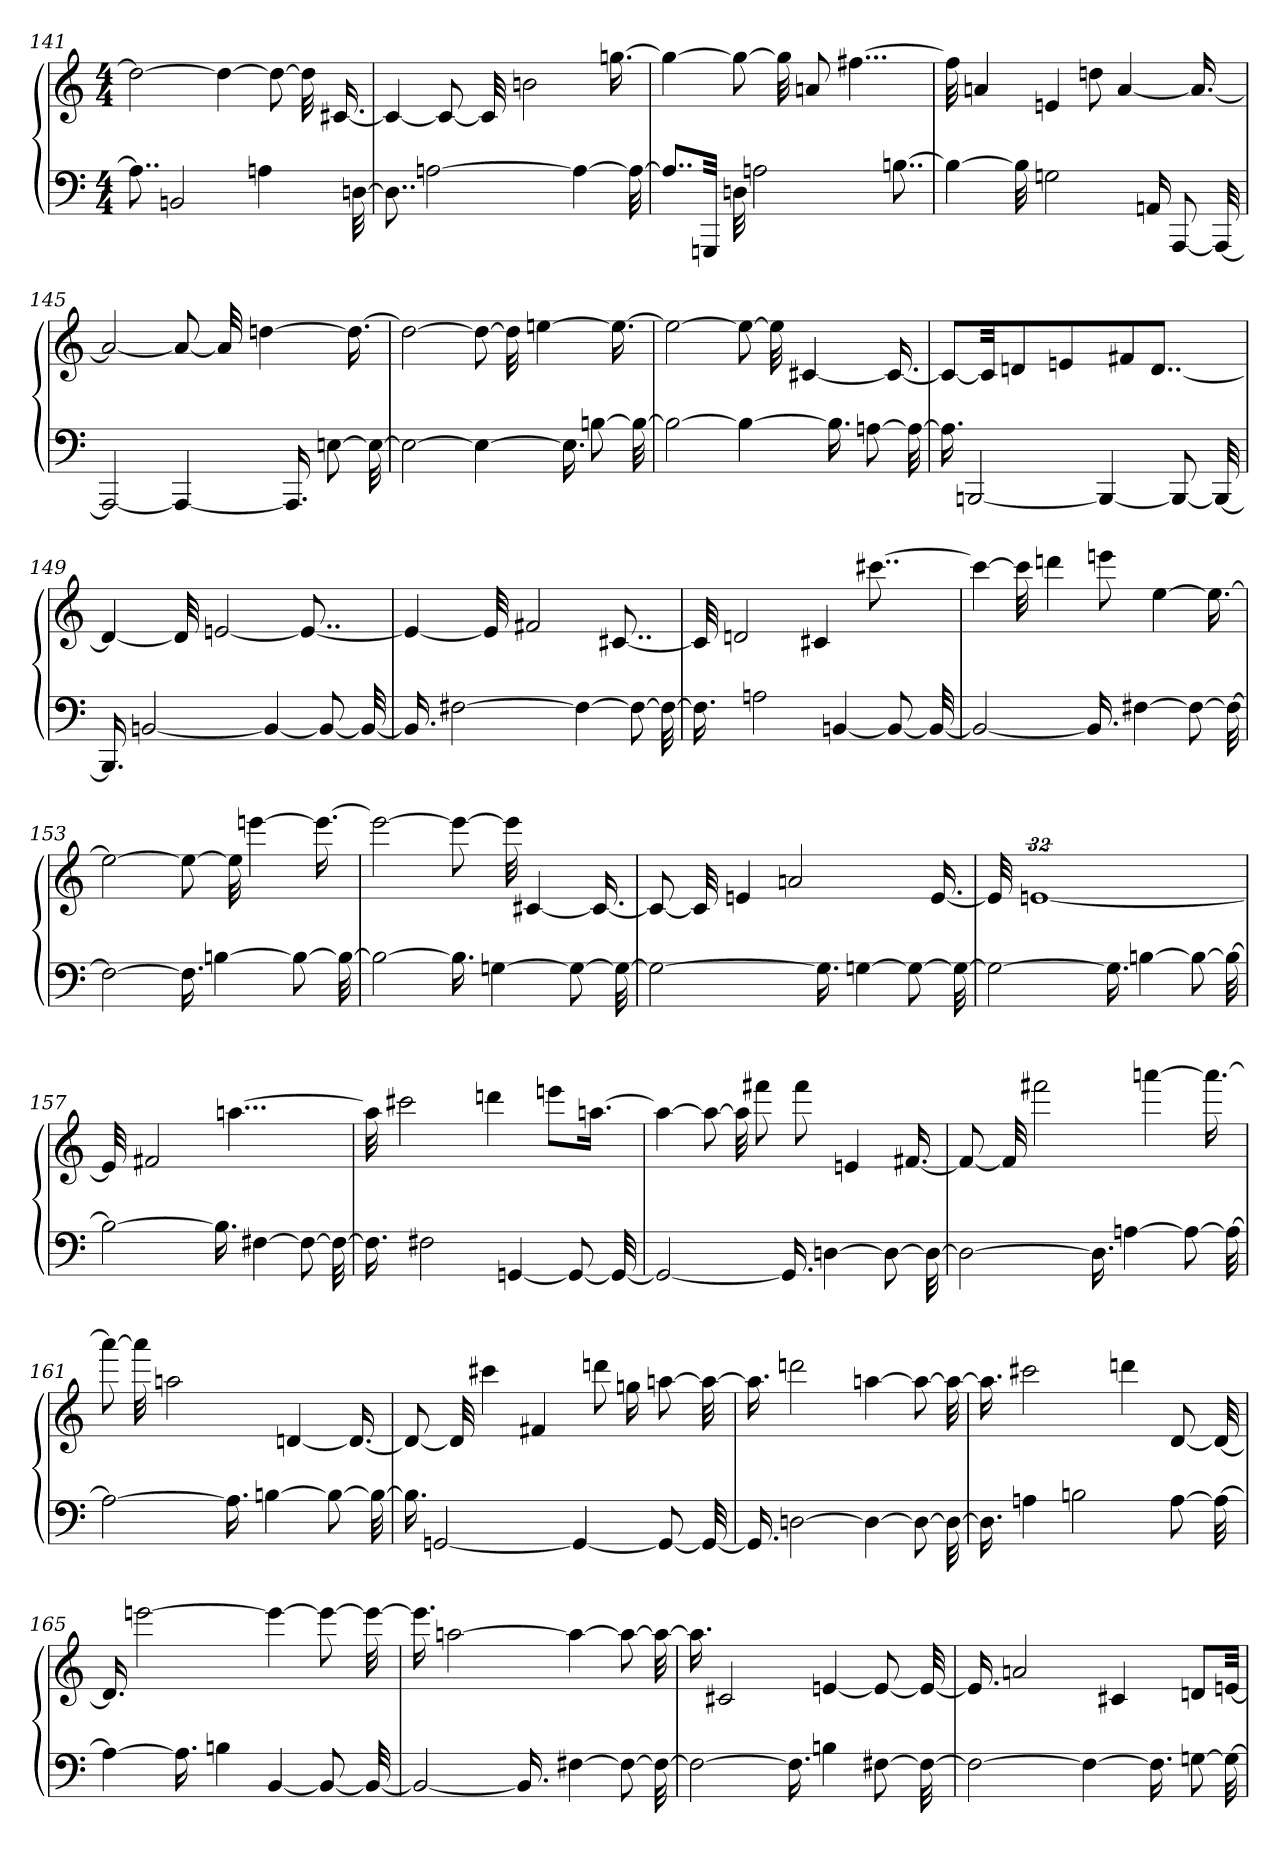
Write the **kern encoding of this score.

**kern	**kern
*part2	*part1
*staff2	*staff1
*clefF4	*clefG2
*M4/4	*M4/4
=141	=141
8..A]	2dd_
2BBn	.
.	4dd_
4An	.
.	8dd_
.	32dd]
.	[16.c#X
[32Dn	.
=142	=142
8..D]	4c#_
[2An	.
.	8c#_
.	32c#]
.	2bn
4A_	.
.	[16.ggn
32A_	.
=143	=143
8..A/L]	4gg_
32GGGn/Jkk	.
32Dn	8gg_
2An	.
.	32gg]
.	8an
.	[4...ff#X
[8..Bn	.
=144	=144
4B_	32ff#]
.	4an
32B]	.
2Gn	4en
.	8ddn
.	[4a
16AAn	.
[8AAA	.
.	16.a_
32AAA_	.
=145	=145
2AAA_	2a_
4AAA_	8a_
.	32a]
.	[4ddn
16.AAA]	.
[8En	.
.	16.dd_
32E_	.
=146	=146
2E_	2dd_
4E_	8dd_
.	32dd]
.	[4een
16.E]	.
[8Bn	.
.	16.ee_
32B_	.
=147	=147
2B_	2ee_
4B_	8ee_
.	32ee]
.	[4c#X
16.B]	.
[8An	.
.	16.c#_
32A_	.
=148	=148
16.A]	8c#_
[2BBBn	.
.	32c#]
.	4dn
.	4en
4BBB_	.
.	8f#X
.	[8..dJ
8BBB_	.
32BBB_	.
=149	=149
16.BBB]	4d_
[2BBn	.
.	32d]
.	[2en
4BB_	.
.	8..e_
8BB_	.
32BB_	.
=150	=150
16.BB]	4e_
[2F#X	.
.	32e]
.	2f#X
4F#_	.
.	[8..c#X
8F#_	.
32F#_	.
=151	=151
16.F#]	32c#]
.	2dn
2An	.
.	4c#X
[4BBn	.
.	[8..ccc#X
8BB_	.
32BB_	.
=152	=152
2BB_	4ccc#_
.	32ccc#]
.	4dddn
16.BB]	.
.	8eeen
[4F#X	.
.	[4ee
8F#_	.
.	16.ee_
32F#_	.
=153	=153
2F#_	2ee_
16.F#]	8ee_
[4Bn	.
.	32ee]
.	[4eeen
8B_	.
.	16.eee_
32B_	.
=154	=154
2B_	2eee_
16.B]	8eee_
[4Gn	.
.	32eee]
.	[4c#X
8G_	.
.	16.c#_
32G_	.
=155	=155
2G_	8c#_
.	32c#]
.	4en
.	2an
16.G]	.
[4Gn	.
8G_	.
.	[16.e
32G_	.
=156	=156
2G_	32e]
.	[32%31en
16.G]	.
[4Bn	.
8B_	.
32B_	.
=157	=157
2B_	32e]
.	2f#X
16.B]	.
.	[4...aan
[4F#X	.
8F#_	.
32F#_	.
=158	=158
16.F#]	32aa]
.	2ccc#X
2F#X	.
.	4dddn
[4GGn	.
.	8eeen\L
8GG_	.
.	[16.aan\Jk
32GG_	.
=159	=159
2GG_	4aa_
.	8aa_
.	32aa]
.	8fff#X
16.GG]	.
.	8fff#
[4Dn	.
.	4en
8D_	.
.	[16.f#X
32D_	.
=160	=160
2D_	8f#_
.	32f#]
.	2fff#X
16.D]	.
[4An	.
.	[4aaan
8A_	.
.	16.aaa_
32A_	.
=161	=161
2A_	8aaa_
.	32aaa]
.	2aan
16.A]	.
[4Bn	.
.	[4dn
8B_	.
.	16.d_
32B_	.
=162	=162
16.B]	8d_
[2GGn	.
.	32d]
.	4ccc#X
.	4f#X
4GG_	.
.	8dddn
.	16ggn
8GG_	[8aan
32GG_	32aa_
=163	=163
16.GG]	16.aa]
[2Dn	2dddn
4D_	[4aan
8D_	8aa_
32D_	32aa_
=164	=164
16.D]	16.aa]
4An	2ccc#X
2Bn	.
.	4dddn
[8A	[8d
32A_	32d_
=165	=165
4A_	16.d]
.	[2eeen
16.A]	.
4Bn	.
[4BB	4eee_
8BB_	8eee_
32BB_	32eee_
=166	=166
2BB_	16.eee]
.	[2aan
16.BB]	.
[4F#X	4aa_
8F#_	8aa_
32F#_	32aa_
=167	=167
2F#_	16.aa]
.	2c#X
16.F#]	.
4Bn	[4en
[8F#X	8e_
32F#_	32e_
=168	=168
2F#_	16.e]
.	2an
4F#_	.
.	4c#X
16.F#]	.
[8Gn	8dn/L
32G_	[32en/Jkk
=	=
*-	*-
